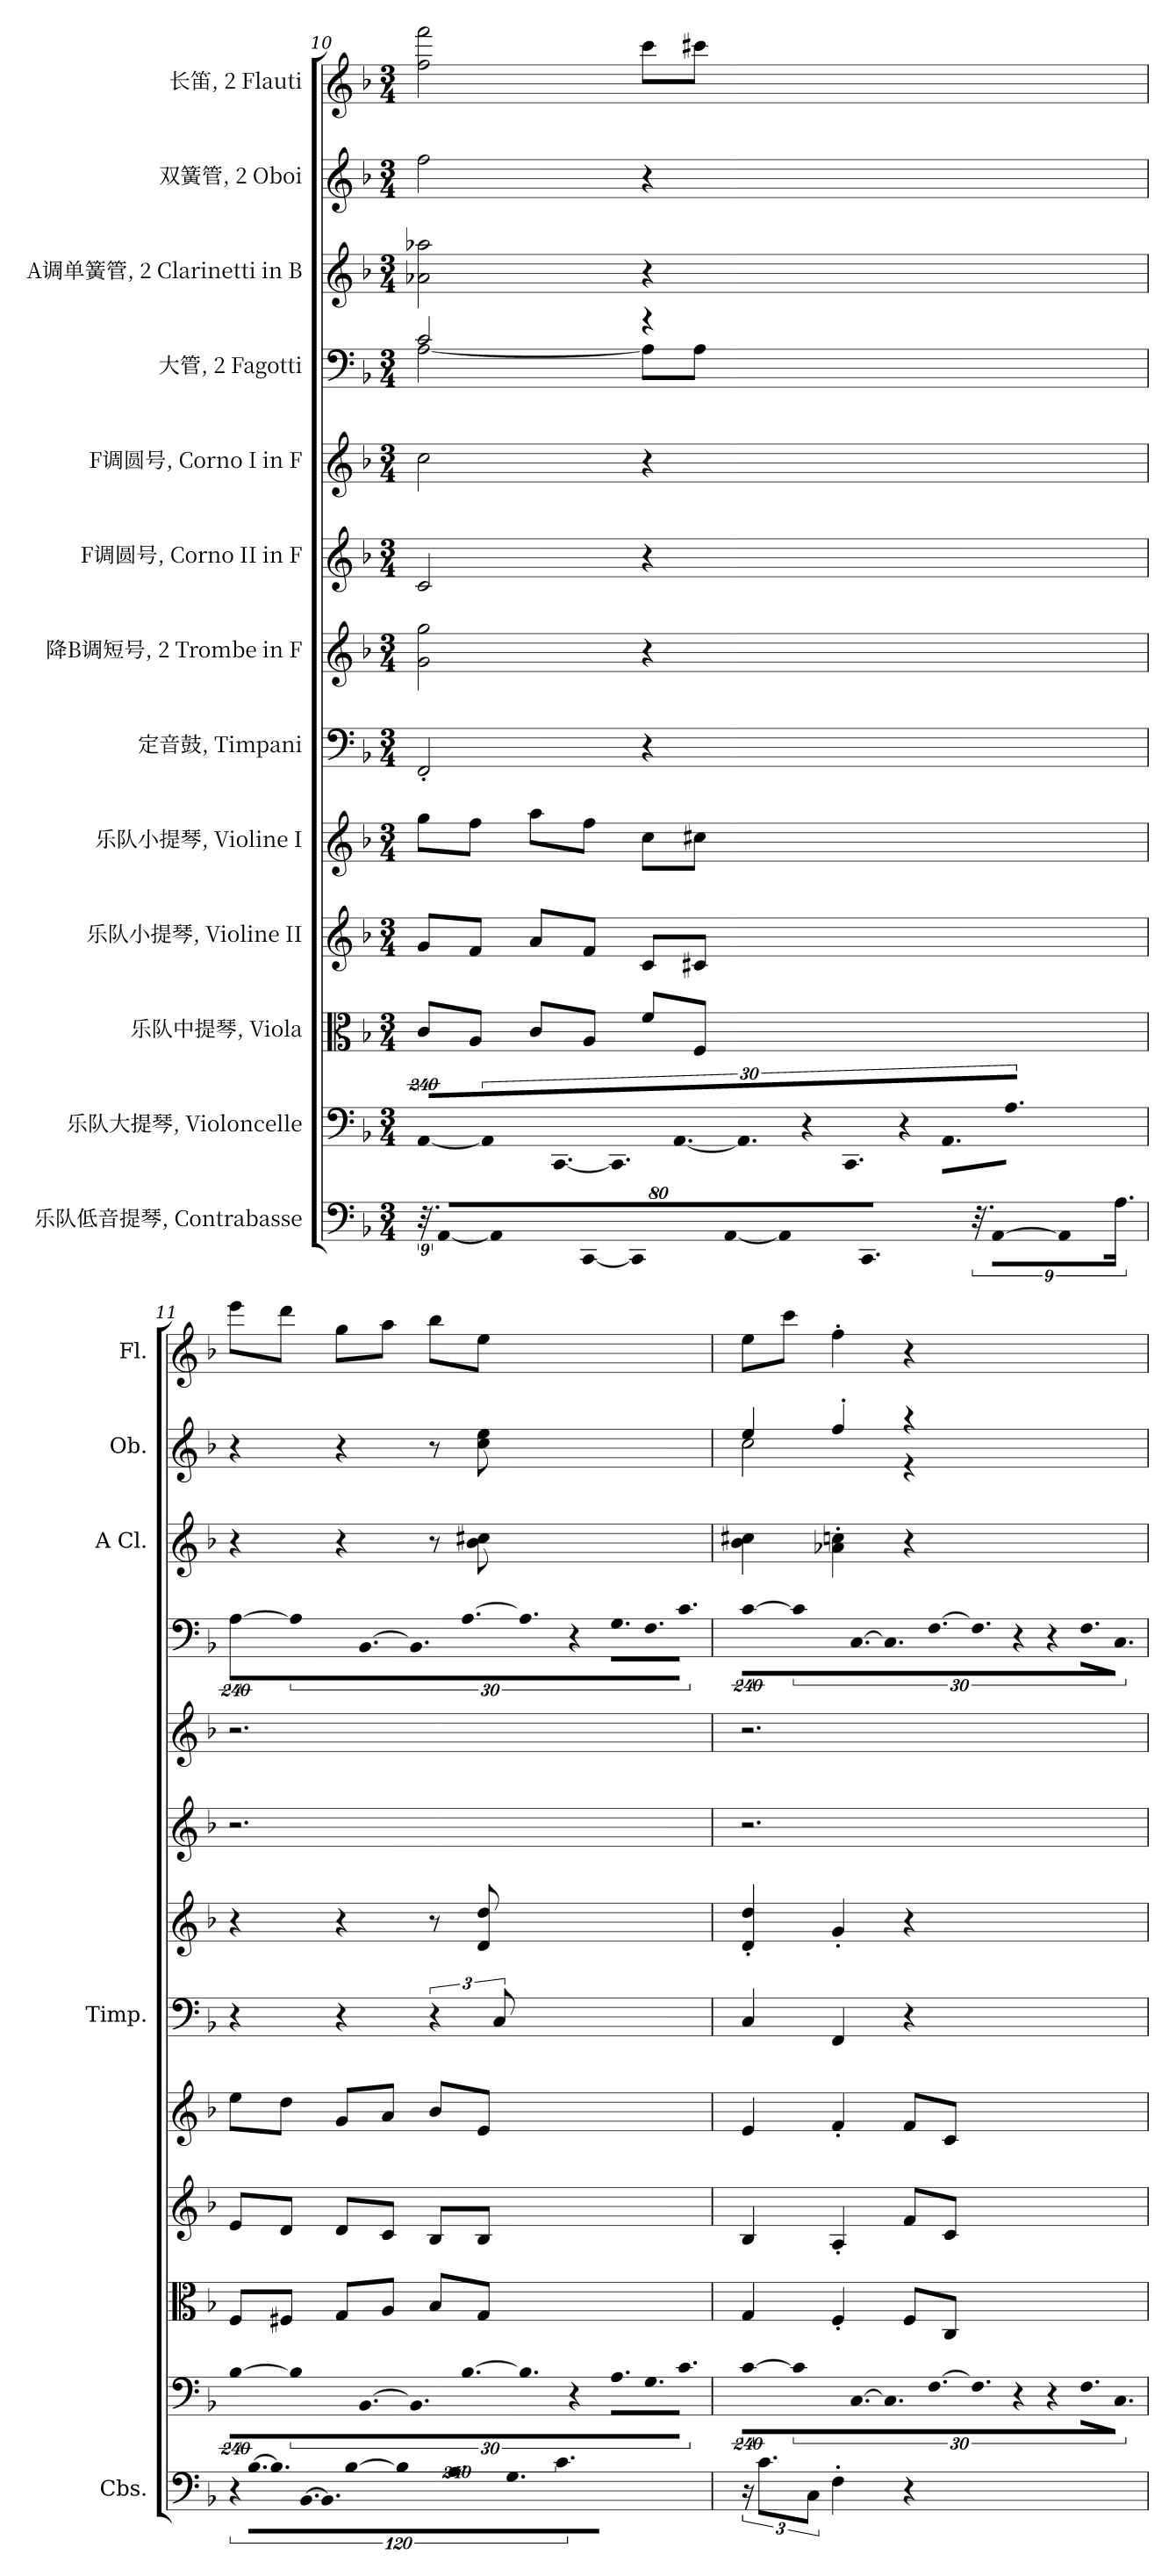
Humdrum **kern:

**kern	**kern	**kern	**kern	**kern	**kern	**kern	**kern	**kern	**kern	**kern	**kern	**kern
*part13	*part12	*part11	*part10	*part9	*part8	*part7	*part6	*part5	*part4	*part3	*part2	*part1
*staff13	*staff12	*staff11	*staff10	*staff9	*staff8	*staff7	*staff6	*staff5	*staff4	*staff3	*staff2	*staff1
*I"乐队低音提琴, Contrabasse	*I"乐队大提琴, Violoncelle	*I"乐队中提琴, Viola	*I"乐队小提琴, Violine II	*I"乐队小提琴, Violine I	*I"定音鼓, Timpani	*I"降B调短号, 2 Trombe in F	*I"F调圆号, Corno II in F	*I"F调圆号, Corno I in F	*I"大管, 2 Fagotti	*I"A调单簧管, 2 Clarinetti in B	*I"双簧管, 2 Oboi	*I"长笛, 2 Flauti
*I'Cbs.	*	*	*	*	*I'Timp.	*	*	*	*	*I'A Cl.	*I'Ob.	*I'Fl.
!!LO:PB:g=z
*clefF4	*clefF4	*clefC3	*clefG2	*clefG2	*clefF4	*clefG2	*clefG2	*clefG2	*clefF4	*clefG2	*clefG2	*clefG2
*ITrd7c12	*	*	*	*	*	*ITrd1c2	*ITrd4c7	*ITrd4c7	*	*ITrd2c3	*	*
*k[b-]	*k[b-]	*k[b-]	*k[b-]	*k[b-]	*k[b-]	*k[b-e-a-]	*k[b-e-]	*k[b-e-]	*k[b-]	*k[f#c#]	*k[b-]	*k[b-]
*M3/4	*M3/4	*M3/4	*M3/4	*M3/4	*M3/4	*M3/4	*M3/4	*M3/4	*M3/4	*M3/4	*M3/4	*M3/4
*MM96	*MM96	*MM96	*MM96	*MM96	*MM96	*MM96	*MM96	*MM96	*MM96	*MM96	*MM96	*MM96
=10	=10	=10	=10	=10	=10	=10	=10	=10	=10	=10	=10	=10
!	!LO:N:vis=8	!	!	!	!	!	!	!	!	!	!	!
*	*	*	*	*	*	*	*	*	*^	*	*	*
36.r	[960%137AA/L	8c/L	8g/L	8gg\L	2FF'/	2f\ 2ff\	2F/	2f\	2c/	[2A\	2fn\ 2ffn\	2ff\	2ff\ 2fff\
!LO:N:vis=8	!	!	!	!	!	!	!	!	!	!	!	!	!
[640%71AAA/L	.	.	.	.	.	.	.	.	.	.	.	.	.
.	.	8A/J	8f/J	8ff\J	.	.	.	.	.	.	.	.	.
!	!LO:N:vis=256%9	!	!	!	!	!	!	!	!	!	!	!	!
.	960%17AA/KLL]	.	.	.	.	.	.	.	.	.	.	.	.
!LO:N:vis=64	!	!	!	!	!	!	!	!	!	!	!	!	!
640%9AAA/KKK]	.	.	.	.	.	.	.	.	.	.	.	.	.
.	1920ryy	.	.	.	.	.	.	.	.	.	.	.	.
!	!LO:N:vis=32.	!	!	!	!	!	!	!	!	!	!	!	!
.	[1920%103CC/	.	.	.	.	.	.	.	.	.	.	.	.
!LO:N:vis=8	!	!	!	!	!	!	!	!	!	!	!	!	!
[640%71CCC/	.	.	.	.	.	.	.	.	.	.	.	.	.
!	!LO:N:vis=32.	!	!	!	!	!	!	!	!	!	!	!	!
.	1920%103CC/]	.	.	.	.	.	.	.	.	.	.	.	.
.	.	8c/L	8a/L	8aa\L	.	.	.	.	.	.	.	.	.
!	!LO:N:vis=32.	!	!	!	!	!	!	!	!	!	!	!	!
.	[1920%103AA/	.	.	.	.	.	.	.	.	.	.	.	.
!LO:N:vis=64	!	!	!	!	!	!	!	!	!	!	!	!	!
640%9CCC/KKK]	.	.	.	.	.	.	.	.	.	.	.	.	.
!LO:N:vis=8	!	!	!	!	!	!	!	!	!	!	!	!	!
[640%71AAA/	.	.	.	.	.	.	.	.	.	.	.	.	.
!	!LO:N:vis=32.	!	!	!	!	!	!	!	!	!	!	!	!
.	1920%103AA/JJJ]	.	.	.	.	.	.	.	.	.	.	.	.
.	.	8A/J	8f/J	8ff\J	.	.	.	.	.	.	.	.	.
!	!LO:N:vis=32.	!	!	!	!	!	!	!	!	!	!	!	!
.	1920%103r	.	.	.	.	.	.	.	.	.	.	.	.
!LO:N:vis=64	!	!	!	!	!	!	!	!	!	!	!	!	!
640%9AAA/KKL]	.	.	.	.	.	.	.	.	.	.	.	.	.
18.CCC/JJ	.	.	.	.	.	.	.	.	.	.	.	.	.
!	!LO:N:vis=32.	!	!	!	!	!	!	!	!	!	!	!	!
.	1920%103CC/	.	.	.	.	.	.	.	.	.	.	.	.
!	!LO:N:vis=32.	!	!	!	!	!	!	!	!	!	!	!	!
.	1920%103r	.	.	.	.	.	.	.	.	.	.	.	.
*	*	*	*	*	*	*	*	*	*	*	*	*	*MM111
36.r	.	8f/L	8c/L	8cc\L	4r	4r	4r	4r	4r	8A\L]	4r	4r	8ccc\L
!	!LO:N:vis=16.	!	!	!	!	!	!	!	!	!	!	!	!
.	960%103AA\LL	.	.	.	.	.	.	.	.	.	.	.	.
!LO:N:vis=8	!	!	!	!	!	!	!	!	!	!	!	!	!
[640%71AAA\L	.	.	.	.	.	.	.	.	.	.	.	.	.
.	.	8F/J	8c#X/J	8cc#X\J	.	.	.	.	.	8A\J	.	.	8ccc#X\J
!	!LO:N:vis=16.	!	!	!	!	!	!	!	!	!	!	!	!
.	960%103A\JJ	.	.	.	.	.	.	.	.	.	.	.	.
!LO:N:vis=64	!	!	!	!	!	!	!	!	!	!	!	!	!
640%9AAA\KKL]	.	.	.	.	.	.	.	.	.	.	.	.	.
18.AA\JJ	.	.	.	.	.	.	.	.	.	.	.	.	.
960ryy	.	960ryy	960ryy	960ryy	960ryy	960ryy	960ryy	960ryy	960ryy	960ryy	960ryy	960ryy	960ryy
*	*	*	*	*	*	*	*	*	*v	*v	*	*	*
=11	=11	=11	=11	=11	=11	=11	=11	=11	=11	=11	=11	=11
*	*	*	*	*	*	*	*	*	*	*	*	*MM96
*	*	*	*	*	*	*	*	*	*^	*	*	*
!LO:N:vis=32.	!LO:N:vis=8	!	!	!	!	!	!	!	!LO:N:vis=8	!	!	!	!
*	*	*	*	*	*	*	*	*	*v	*v	*	*	*
1920%103r	[960%137B-\L	8F/L	8e/L	8ee\L	4r	4r	2.r	2.r	[960%137A\L	4r	4r	8eee\L
!LO:N:vis=32.	!	!	!	!	!	!	!	!	!	!	!	!
[1920%103BB-\LLL	.	.	.	.	.	.	.	.	.	.	.	.
!LO:N:vis=32.	!	!	!	!	!	!	!	!	!	!	!	!
1920%103BB-\]	.	.	.	.	.	.	.	.	.	.	.	.
.	.	8F#X/J	8d/J	8dd\J	.	.	.	.	.	.	.	8ddd\J
!	!LO:N:vis=256%9	!	!	!	!	!	!	!	!LO:N:vis=256%9	!	!	!
.	960%17B-\KLL]	.	.	.	.	.	.	.	960%17A\KLL]	.	.	.
.	1920ryy	.	.	.	.	.	.	.	1920ryy	.	.	.
!LO:N:vis=32.	!LO:N:vis=32.	!	!	!	!	!	!	!	!LO:N:vis=32.	!	!	!
[1920%103BBB-\	[1920%103BB-\	.	.	.	.	.	.	.	[1920%103BB-\	.	.	.
!LO:N:vis=32.	!LO:N:vis=32.	!	!	!	!	!	!	!	!LO:N:vis=32.	!	!	!
1920%103BBB-\JJ]	1920%103BB-\]	.	.	.	.	.	.	.	1920%103BB-\]	.	.	.
*	*	*	*	*	*	*	*	*	*	*	*	*MM105
.	.	8G/L	8d/L	8g/L	4r	4r	.	.	.	4r	4r	8gg\L
!LO:N:vis=8	!LO:N:vis=32.	!	!	!	!	!	!	!	!LO:N:vis=32.	!	!	!
[960%137BB-\	[1920%103B-\	.	.	.	.	.	.	.	[1920%103A\	.	.	.
!	!LO:N:vis=32.	!	!	!	!	!	!	!	!LO:N:vis=32.	!	!	!
.	1920%103B-\JJJ]	.	.	.	.	.	.	.	1920%103A\JJJ]	.	.	.
.	.	8A/J	8c/J	8a/J	.	.	.	.	.	.	.	8aa\J
!	!LO:N:vis=32.	!	!	!	!	!	!	!	!LO:N:vis=32.	!	!	!
.	1920%103r	.	.	.	.	.	.	.	1920%103r	.	.	.
!LO:N:vis=256%9	!	!	!	!	!	!	!	!	!	!	!	!
960%17BB-\KKL]	.	.	.	.	.	.	.	.	.	.	.	.
!LO:N:vis=16.	!	!	!	!	!	!	!	!	!	!	!	!
960%103AA\	.	.	.	.	.	.	.	.	.	.	.	.
!	!LO:N:vis=16.	!	!	!	!	!	!	!	!LO:N:vis=16.	!	!	!
.	960%103A\LL	.	.	.	.	.	.	.	960%103G\LL	.	.	.
*	*	*	*	*	*	*	*	*	*	*	*	*MM111
.	.	8B-/L	8B-/L	8b-/L	6r	8r	.	.	.	8r	8r	8bb-\L
!LO:N:vis=16.	!	!	!	!	!	!	!	!	!	!	!	!
960%103GG\	.	.	.	.	.	.	.	.	.	.	.	.
!	!LO:N:vis=16.	!	!	!	!	!	!	!	!LO:N:vis=16.	!	!	!
.	960%103G\	.	.	.	.	.	.	.	960%103F\	.	.	.
.	.	8G/J	8B-/J	8e/J	.	8c/ 8cc/	.	.	.	8g\ 8a#X\	8cc\ 8ee\	8ee\J
!LO:N:vis=16.	!	!	!	!	!	!	!	!	!	!	!	!
960%103C\JJ	.	.	.	.	.	.	.	.	.	.	.	.
!	!LO:N:vis=16.	!	!	!	!	!	!	!	!LO:N:vis=16.	!	!	!
.	960%103c\JJ	.	.	.	.	.	.	.	960%103c\JJ	.	.	.
.	.	.	.	.	12C/	.	.	.	.	.	.	.
.	.	960ryy	960ryy	960ryy	960ryy	960ryy	960ryy	960ryy	.	960ryy	960ryy	960ryy
1920ryy	.	.	.	.	.	.	.	.	.	.	.	.
!!LO:PB:g=z
=12	=12	=12	=12	=12	=12	=12	=12	=12	=12	=12	=12	=12
*	*	*	*	*	*	*	*	*	*	*	*	*MM96
!	!LO:N:vis=8	!	!	!	!	!	!	!	!LO:N:vis=8	!	!	!
*	*	*	*	*	*	*	*	*	*	*	*^	*
24r	[960%137c\L	4G/	4B-/	4e/	4C/	4c/' 4cc/'	2.r	2.r	[960%137c\L	4g\ 4a#X\	4ee/	2cc\	8ee\L
12.C\L	.	.	.	.	.	.	.	.	.	.	.	.	.
.	.	.	.	.	.	.	.	.	.	.	.	.	8ccc\J
!	!LO:N:vis=256%9	!	!	!	!	!	!	!	!LO:N:vis=256%9	!	!	!	!
.	960%17c\KLL]	.	.	.	.	.	.	.	960%17c\KLL]	.	.	.	.
.	1920ryy	.	.	.	.	.	.	.	1920ryy	.	.	.	.
!	!LO:N:vis=32.	!	!	!	!	!	!	!	!LO:N:vis=32.	!	!	!	!
.	[1920%103C\	.	.	.	.	.	.	.	[1920%103C\	.	.	.	.
12CC\J	.	.	.	.	.	.	.	.	.	.	.	.	.
!	!LO:N:vis=32.	!	!	!	!	!	!	!	!LO:N:vis=32.	!	!	!	!
.	1920%103C\]	.	.	.	.	.	.	.	1920%103C\]	.	.	.	.
*	*	*	*	*	*	*	*	*	*	*	*	*	*MM105
4FF'\	.	4F'/	4A'/	4f'/	4FF/	4f'/	.	.	.	4fn\' 4an\'	4ff'/	.	4ff'\
!	!LO:N:vis=32.	!	!	!	!	!	!	!	!LO:N:vis=32.	!	!	!	!
.	[1920%103F\	.	.	.	.	.	.	.	[1920%103F\	.	.	.	.
!	!LO:N:vis=32.	!	!	!	!	!	!	!	!LO:N:vis=32.	!	!	!	!
.	1920%103F\JJJ]	.	.	.	.	.	.	.	1920%103F\JJJ]	.	.	.	.
!	!LO:N:vis=32.	!	!	!	!	!	!	!	!LO:N:vis=32.	!	!	!	!
.	1920%103r	.	.	.	.	.	.	.	1920%103r	.	.	.	.
!	!LO:N:vis=16.	!	!	!	!	!	!	!	!LO:N:vis=16.	!	!	!	!
.	960%103r	.	.	.	.	.	.	.	960%103r	.	.	.	.
*	*	*	*	*	*	*	*	*	*	*	*	*	*MM90
4r	.	8F/L	8f/L	8f/L	4r	4r	.	.	.	4r	4r	4r	4r
!	!LO:N:vis=16.	!	!	!	!	!	!	!	!LO:N:vis=16.	!	!	!	!
.	960%103F\LL	.	.	.	.	.	.	.	960%103F\LL	.	.	.	.
.	.	8C/J	8c/J	8c/J	.	.	.	.	.	.	.	.	.
!	!LO:N:vis=16.	!	!	!	!	!	!	!	!LO:N:vis=16.	!	!	!	!
.	960%103C\JJ	.	.	.	.	.	.	.	960%103C\JJ	.	.	.	.
960ryy	.	960ryy	960ryy	960ryy	960ryy	960ryy	960ryy	960ryy	.	960ryy	960ryy	960ryy	960ryy
*	*	*	*	*	*	*	*	*	*	*	*v	*v	*
=	=	=	=	=	=	=	=	=	=	=	=	=
*-	*-	*-	*-	*-	*-	*-	*-	*-	*-	*-	*-	*-
